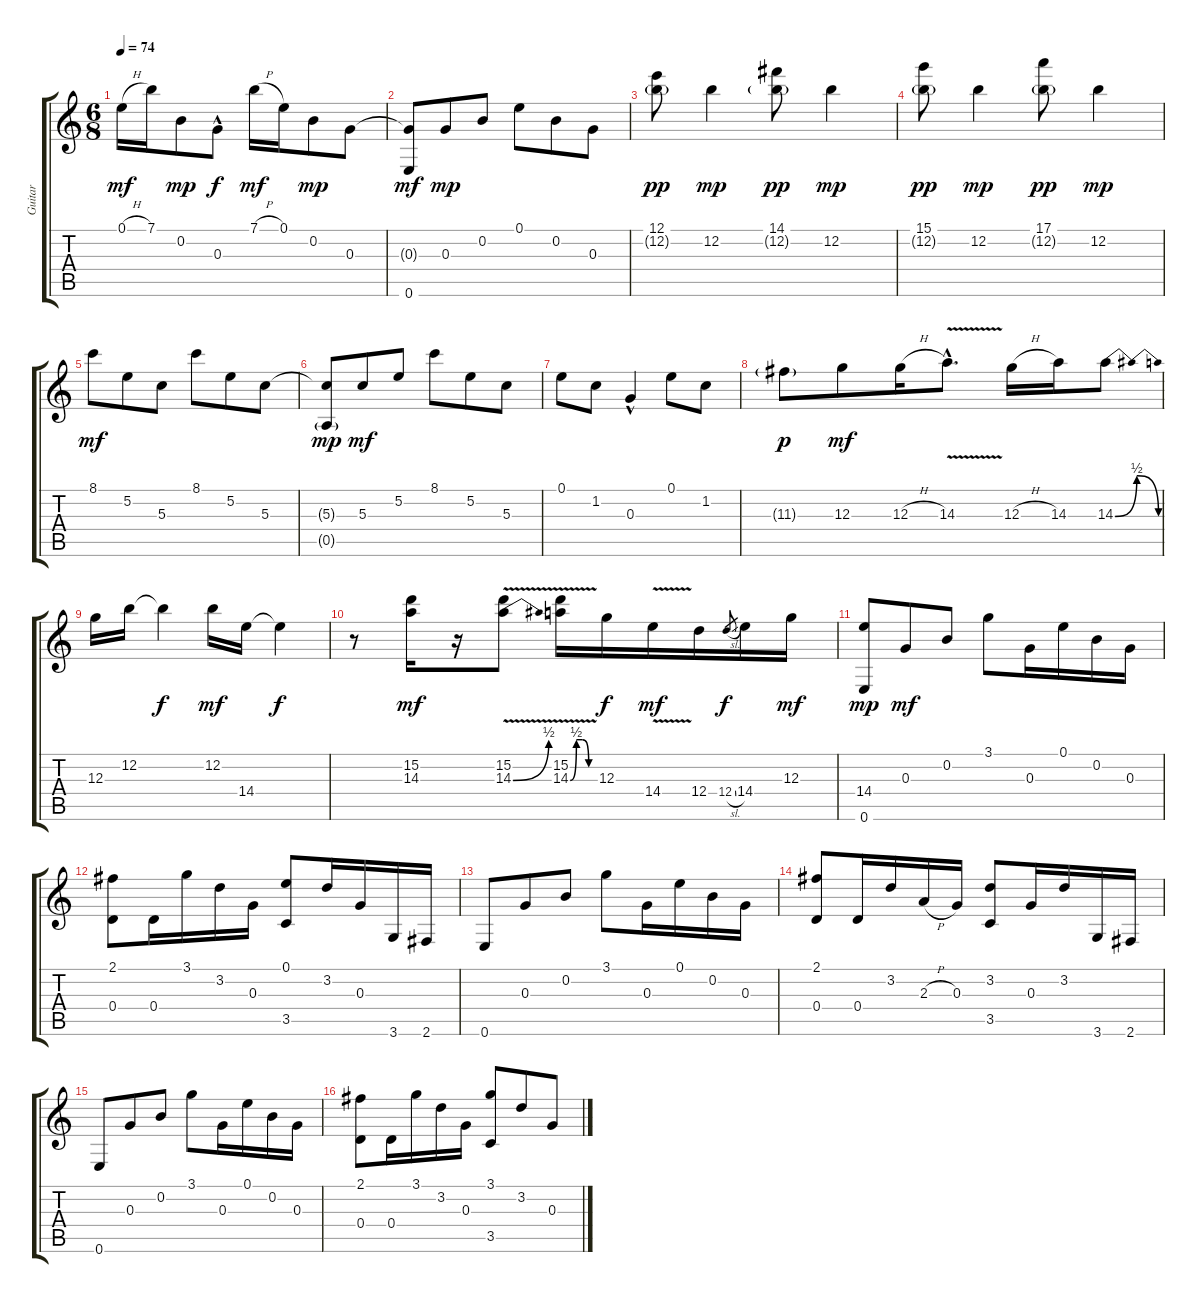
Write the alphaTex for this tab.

\track ("Guitar" "Guitar") {instrument acousticguitarsteel}
\staff {score tabs}
\tuning (E4 B3 G3 D3 A2 E2) {hide}
\ts (6 8)
\tempo 74
\clef g2
\ks c
0.1{h}.16{dy mf} 7.1.16 0.2.8{dy mp} 0.3{hac}.8{dy f} 7.1{h}.16{dy mf} 0.1.16 0.2.8{dy mp} 0.3.8 |
(0.3{t} 0.6).8{dy mf} 0.3.8{dy mp} 0.2.8 0.1.8 0.2.8 0.3.8 |
(12.1 12.2{g}).8{dy pp} 12.2.4{dy mp} (14.1 12.2{g}).8{dy pp} 12.2.4{dy mp} |
(15.1 12.2{g}).8{dy pp} 12.2.4{dy mp} (17.1 12.2{g}).8{dy pp} 12.2.4{dy mp} |
8.1.8{dy mf} 5.2.8 5.3.8 8.1.8 5.2.8 5.3.8 |
(5.3{t} 0.5{g}).8{dy mp} 5.3.8{dy mf} 5.2.8 8.1.8 5.2.8 5.3.8 |
0.1.8 1.2.8 0.3{hac}.4 0.1.8 1.2.8 |
11.3{g}.8{dy p} 12.3.8{dy mf} 12.3{h}.16 14.3{v hac}.8{d} 12.3{h}.16 14.3.16 14.3{be (bendrelease 0 0 15 2 30 2 60 0)}.8 |
12.3.16 12.2.16 12.2{t}.4{dy f} 12.2.16{dy mf} 14.4.16 14.4{t}.4{dy f} |
r.8 (15.2 14.3).16{dy mf} r.16 (15.2{v} 14.3{be (bend 0 0 60 2) v}).8 (15.2{v} 14.3{be (custom 0 0 15 2 30 2 45 0 60 0) v}).16 12.3.16{dy f} 14.4{v}.16{dy mf} 12.4.16 12.4{sl}.8{gr dy f} 14.4.16 12.3.16{dy mf} |
(14.4 0.6).8{dy mp} 0.3.8{dy mf} 0.2.8 3.1.8 0.3.16 0.1.16 0.2.16 0.3.16 |
(2.1 0.4).8 0.4.16 3.1.16 3.2.16 0.3.16 (0.1 3.5).8 3.2.16 0.3.16 3.6.16 2.6.16 |
0.6.8 0.3.8 0.2.8 3.1.8 0.3.16 0.1.16 0.2.16 0.3.16 |
(2.1 0.4).8 0.4.16 3.2.16 2.3{h}.16 0.3.16 (3.2 3.5).8 0.3.16 3.2.16 3.6.16 2.6.16 |
0.6.8 0.3.8 0.2.8 3.1.8 0.3.16 0.1.16 0.2.16 0.3.16 |
(2.1 0.4).8 0.4.16 3.1.16 3.2.16 0.3.16 (3.1 3.5).8 3.2.8 0.3.8
